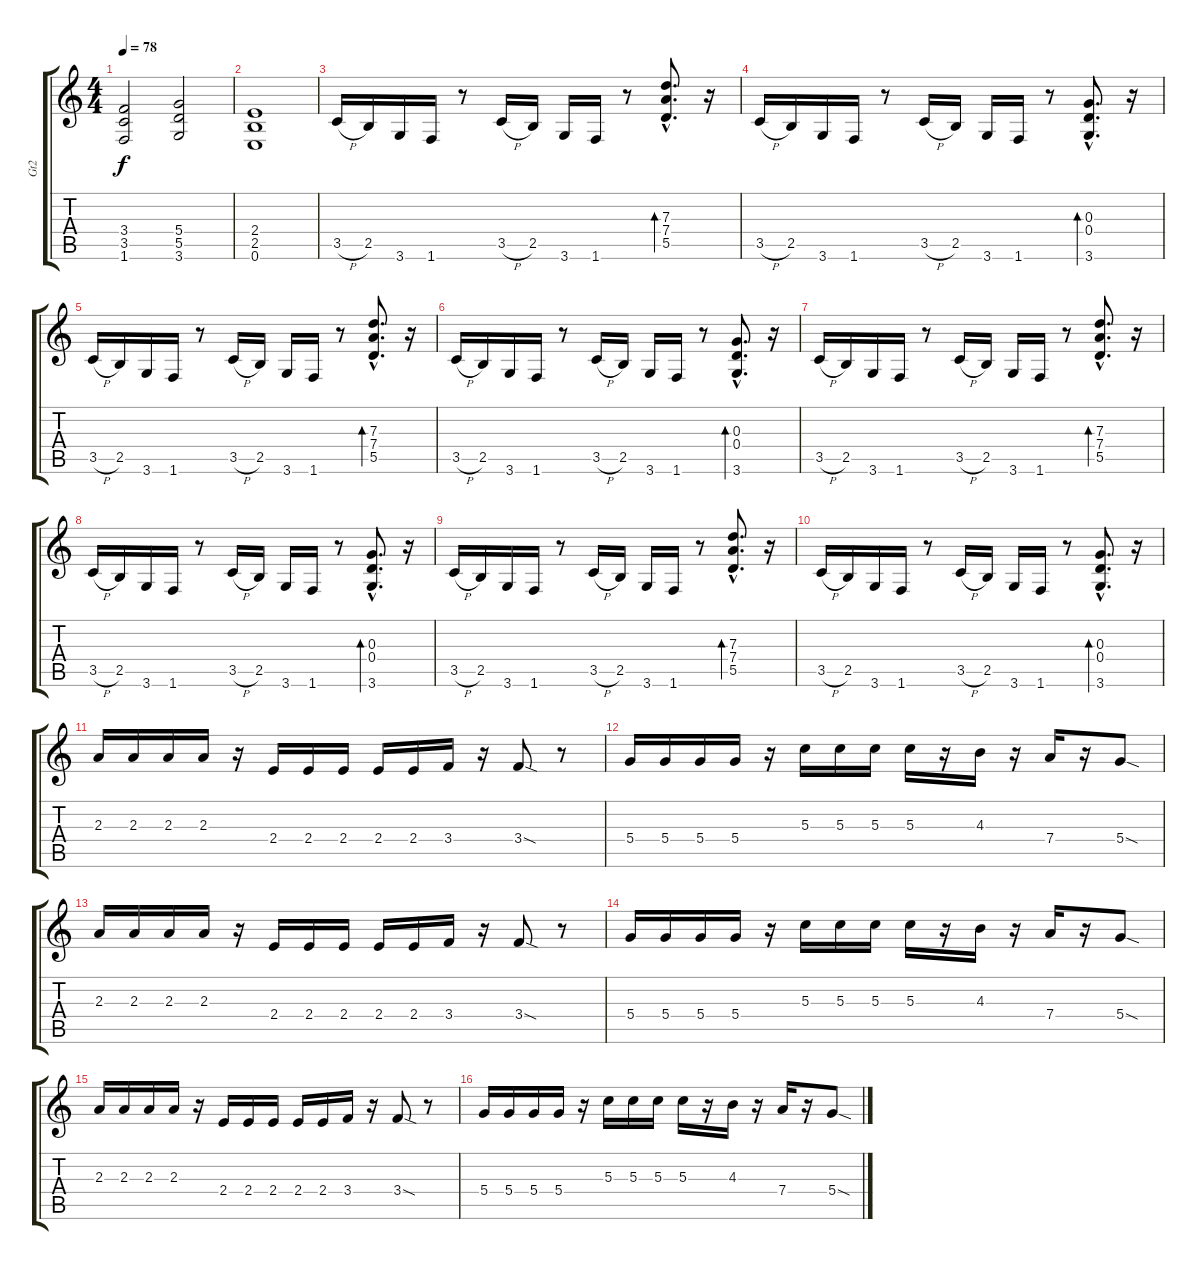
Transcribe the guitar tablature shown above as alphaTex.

\track ("Gt2" "Gt2") {instrument overdrivenguitar}
\staff {score tabs}
\tuning (E4 B3 G3 D3 A2 E2) {hide}
\ts (4 4)
\tempo 78
\clef g2
\ks c
(3.4 3.5 1.6).2{dy f} (5.4 5.5 3.6).2 |
(2.4 2.5 0.6).1 |
3.5{h}.16 2.5.16 3.6.16 1.6.16 r.8 3.5{h}.16 2.5.16 3.6.16 1.6.16 r.8 (7.3{hac} 7.4{hac} 5.5{hac}).8{d bd 120} r.16 |
3.5{h}.16 2.5.16 3.6.16 1.6.16 r.8 3.5{h}.16 2.5.16 3.6.16 1.6.16 r.8 (0.3{hac} 0.4{hac} 3.6{hac}).8{d bd 120} r.16 |
3.5{h}.16 2.5.16 3.6.16 1.6.16 r.8 3.5{h}.16 2.5.16 3.6.16 1.6.16 r.8 (7.3{hac} 7.4{hac} 5.5{hac}).8{d bd 120} r.16 |
3.5{h}.16 2.5.16 3.6.16 1.6.16 r.8 3.5{h}.16 2.5.16 3.6.16 1.6.16 r.8 (0.3{hac} 0.4{hac} 3.6{hac}).8{d bd 120} r.16 |
3.5{h}.16 2.5.16 3.6.16 1.6.16 r.8 3.5{h}.16 2.5.16 3.6.16 1.6.16 r.8 (7.3{hac} 7.4{hac} 5.5{hac}).8{d bd 120} r.16 |
3.5{h}.16 2.5.16 3.6.16 1.6.16 r.8 3.5{h}.16 2.5.16 3.6.16 1.6.16 r.8 (0.3{hac} 0.4{hac} 3.6{hac}).8{d bd 120} r.16 |
3.5{h}.16 2.5.16 3.6.16 1.6.16 r.8 3.5{h}.16 2.5.16 3.6.16 1.6.16 r.8 (7.3{hac} 7.4{hac} 5.5{hac}).8{d bd 120} r.16 |
3.5{h}.16 2.5.16 3.6.16 1.6.16 r.8 3.5{h}.16 2.5.16 3.6.16 1.6.16 r.8 (0.3{hac} 0.4{hac} 3.6{hac}).8{d bd 120} r.16 |
2.3.16 2.3.16 2.3.16 2.3.16 r.16 2.4.16 2.4.16 2.4.16 2.4.16 2.4.16 3.4.16 r.16 3.4{sod}.8 r.8 |
5.4.16 5.4.16 5.4.16 5.4.16 r.16 5.3.16 5.3.16 5.3.16 5.3.16 r.16 4.3.16 r.16 7.4.16 r.16 5.4{sod}.8 |
2.3.16 2.3.16 2.3.16 2.3.16 r.16 2.4.16 2.4.16 2.4.16 2.4.16 2.4.16 3.4.16 r.16 3.4{sod}.8 r.8 |
5.4.16 5.4.16 5.4.16 5.4.16 r.16 5.3.16 5.3.16 5.3.16 5.3.16 r.16 4.3.16 r.16 7.4.16 r.16 5.4{sod}.8 |
2.3.16 2.3.16 2.3.16 2.3.16 r.16 2.4.16 2.4.16 2.4.16 2.4.16 2.4.16 3.4.16 r.16 3.4{sod}.8 r.8 |
5.4.16 5.4.16 5.4.16 5.4.16 r.16 5.3.16 5.3.16 5.3.16 5.3.16 r.16 4.3.16 r.16 7.4.16 r.16 5.4{sod}.8
